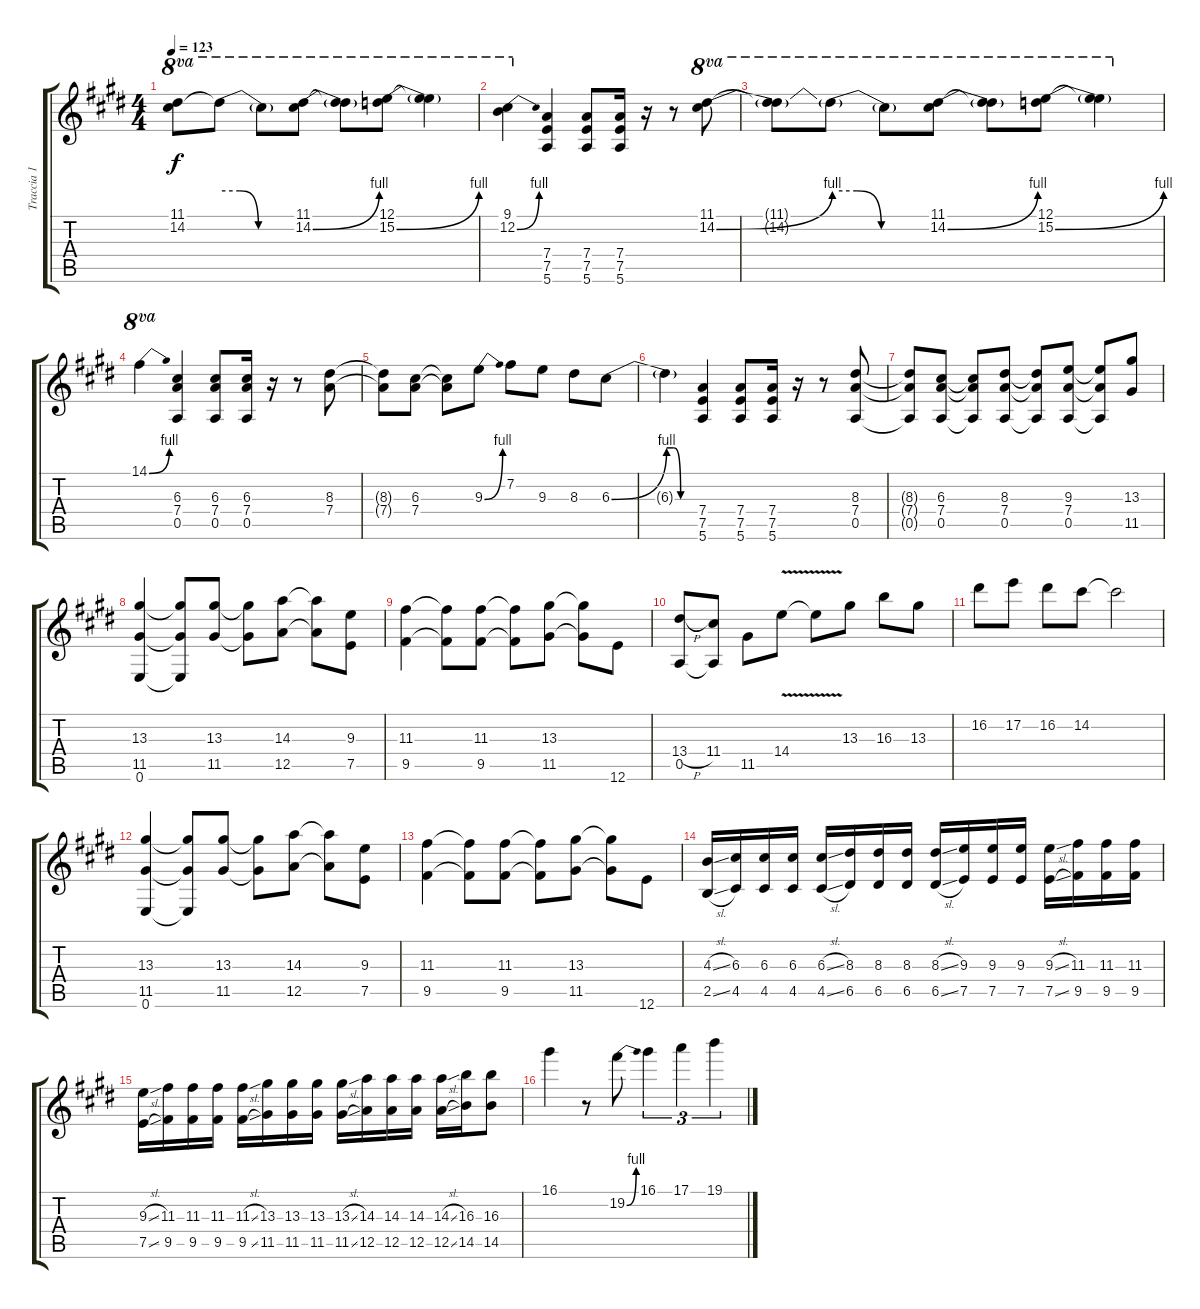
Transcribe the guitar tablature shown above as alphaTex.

\track ("Traccia 1" "Traccia 1") {instrument distortionguitar}
\staff {score tabs}
\tuning (E4 B3 G3 D3 A2 E2) {hide}
\ts (4 4)
\tempo 123
\clef g2
\ks e
(11.1{t} 14.2{t}).8{ot 8va dy f} 14.2{be (custom 0 4 15 4 30 0 60 0) t}.8{ot 8va} 14.2{t}.8{ot 8va} (11.1 14.2{be (bend 0 0 60 4)}).8{ot 8va} (11.1{t} 14.2{t}).8{ot 8va} (12.1 15.2{be (bend 0 0 60 4)}).8{ot 8va} (12.1{t} 15.2{t}).4{ot 8va} |
(9.1 12.2{be (bend 0 0 60 4)}).4{ot 8va} (7.4 7.5 5.6).4 (7.4 7.5 5.6).8 (7.4 7.5 5.6).16 r.16 r.8 (11.1 14.2{be (bend 0 0 60 4)}).8{ot 8va} |
(11.1{t} 14.2{t}).8{ot 8va} 14.2{be (custom 0 4 15 4 30 0 60 0) t}.8{ot 8va} 14.2{t}.8{ot 8va} (11.1 14.2{be (bend 0 0 60 4)}).8{ot 8va} (11.1{t} 14.2{t}).8{ot 8va} (12.1 15.2{be (bend 0 0 60 4)}).8{ot 8va} (12.1{t} 15.2{t}).4{ot 8va} |
14.1{be (bend 0 0 60 4)}.4{ot 8va} (6.3 7.4 0.5).4 (6.3 7.4 0.5).8 (6.3 7.4 0.5).16 r.16 r.8 (8.3 7.4).8 |
(8.3{t} 7.4{t}).8 (6.3 7.4).8 (6.3{t} 7.4{t}).8 9.3{be (bend 0 0 60 4)}.8 7.2.8 9.3.8 8.3.8 6.3{be (bend 0 0 60 4)}.8 |
6.3{be (custom 0 4 15 4 30 0 60 0) t}.4 (7.4 7.5 5.6).4 (7.4 7.5 5.6).8 (7.4 7.5 5.6).16 r.16 r.8 (8.3 7.4 0.5).8 |
(8.3{t} 7.4{t} 0.5{t}).8 (6.3 7.4 0.5).8 (6.3{t} 7.4{t} 0.5{t}).8 (8.3 7.4 0.5).8 (8.3{t} 7.4{t} 0.5{t}).8 (9.3 7.4 0.5).8 (9.3{t} 7.4{t} 0.5{t}).8 (13.3 11.5).8 |
(13.3 11.5 0.6).4 (13.3{t} 11.5{t} 0.6{t}).8 (13.3 11.5).8 (13.3{t} 11.5{t}).8 (14.3 12.5).8 (14.3{t} 12.5{t}).8 (9.3 7.5).8 |
(11.3 9.5).4 (11.3{t} 9.5{t}).8 (11.3 9.5).8 (11.3{t} 9.5{t}).8 (13.3 11.5).8 (13.3{t} 11.5{t}).8 12.6.8 |
(13.4{h} 0.5).8 (11.4 0.5{t}).8 11.5.8 14.4{v}.8 14.4{t}.8 13.3.8 16.3.8 13.3.8 |
16.2.8 17.2.8 16.2.8 14.2.8 14.2{t}.2 |
(13.3 11.5 0.6).4 (13.3{t} 11.5{t} 0.6{t}).8 (13.3 11.5).8 (13.3{t} 11.5{t}).8 (14.3 12.5).8 (14.3{t} 12.5{t}).8 (9.3 7.5).8 |
(11.3 9.5).4 (11.3{t} 9.5{t}).8 (11.3 9.5).8 (11.3{t} 9.5{t}).8 (13.3 11.5).8 (13.3{t} 11.5{t}).8 12.6.8 |
(4.3{sl} 2.5{sl}).16 (6.3 4.5).16 (6.3 4.5).16 (6.3 4.5).16 (6.3{sl} 4.5{sl}).16 (8.3 6.5).16 (8.3 6.5).16 (8.3 6.5).16 (8.3{sl} 6.5{sl}).16 (9.3 7.5).16 (9.3 7.5).16 (9.3 7.5).16 (9.3{sl} 7.5{sl}).16 (11.3 9.5).16 (11.3 9.5).16 (11.3 9.5).16 |
(9.3{sl} 7.5{sl}).16 (11.3 9.5).16 (11.3 9.5).16 (11.3 9.5).16 (11.3{sl} 9.5{sl}).16 (13.3 11.5).16 (13.3 11.5).16 (13.3 11.5).16 (13.3{sl} 11.5{sl}).16 (14.3 12.5).16 (14.3 12.5).16 (14.3 12.5).16 (14.3{sl} 12.5{sl}).16 (16.3 14.5).16 (16.3 14.5).8 |
16.1.4 r.8 19.2{be (bend 0 0 60 4)}.8 16.1.4{tu (3 2)} 17.1.4{tu (3 2)} 19.1.4{tu (3 2)}
